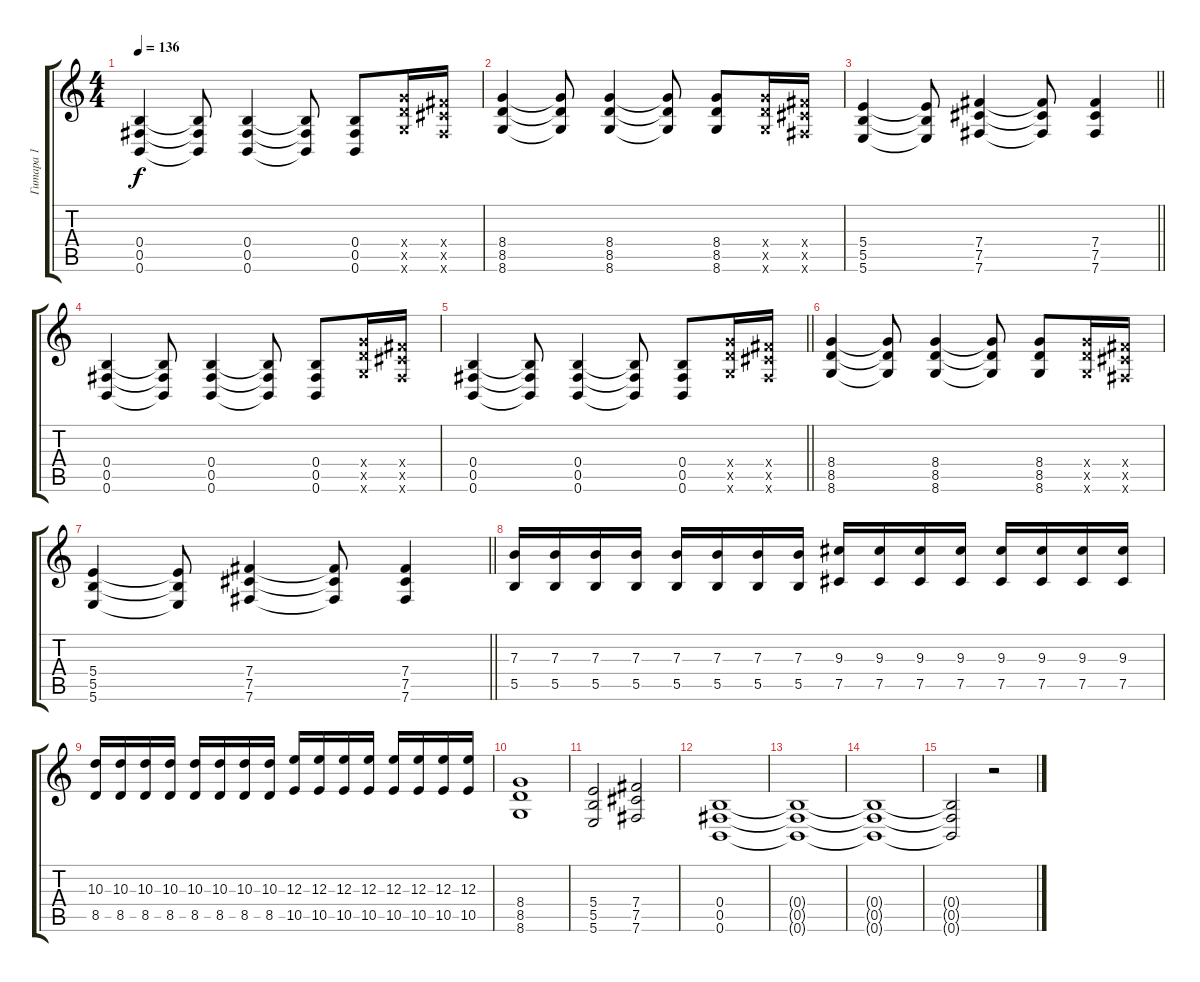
\track ("Гитара 1" "Гитара 1") {instrument distortionguitar}
\staff {score tabs}
\tuning (Db4 Ab3 E3 B2 Gb2 B1) {hide}
\ts (4 4)
\tempo 136
\clef g2
\ks c
(0.4 0.5 0.6).4{dy f} (0.4{t} 0.5{t} 0.6{t}).8 (0.4 0.5 0.6).4 (0.4{t} 0.5{t} 0.6{t}).8 (0.4 0.5 0.6).8 (8.4{x} 8.5{x} 8.6{x}).16 (7.4{x} 7.5{x} 7.6{x}).16 |
(8.4 8.5 8.6).4 (8.4{t} 8.5{t} 8.6{t}).8 (8.4 8.5 8.6).4 (8.4{t} 8.5{t} 8.6{t}).8 (8.4 8.5 8.6).8 (8.4{x} 8.5{x} 8.6{x}).16 (7.4{x} 7.5{x} 7.6{x}).16 |
\barLineRight lightlight
(5.4 5.5 5.6).4 (5.4{t} 5.5{t} 5.6{t}).8 (7.4 7.5 7.6).4 (7.4{t} 7.5{t} 7.6{t}).8 (7.4 7.5 7.6).4 |
(0.4 0.5 0.6).4 (0.4{t} 0.5{t} 0.6{t}).8 (0.4 0.5 0.6).4 (0.4{t} 0.5{t} 0.6{t}).8 (0.4 0.5 0.6).8 (8.4{x} 8.5{x} 8.6{x}).16 (7.4{x} 7.5{x} 7.6{x}).16 |
\barLineRight lightlight
(0.4 0.5 0.6).4 (0.4{t} 0.5{t} 0.6{t}).8 (0.4 0.5 0.6).4 (0.4{t} 0.5{t} 0.6{t}).8 (0.4 0.5 0.6).8 (8.4{x} 8.5{x} 8.6{x}).16 (7.4{x} 7.5{x} 7.6{x}).16 |
(8.4 8.5 8.6).4 (8.4{t} 8.5{t} 8.6{t}).8 (8.4 8.5 8.6).4 (8.4{t} 8.5{t} 8.6{t}).8 (8.4 8.5 8.6).8 (8.4{x} 8.5{x} 8.6{x}).16 (7.4{x} 7.5{x} 7.6{x}).16 |
\barLineRight lightlight
(5.4 5.5 5.6).4 (5.4{t} 5.5{t} 5.6{t}).8 (7.4 7.5 7.6).4 (7.4{t} 7.5{t} 7.6{t}).8 (7.4 7.5 7.6).4 |
(7.3 5.5).16 (7.3 5.5).16 (7.3 5.5).16 (7.3 5.5).16 (7.3 5.5).16 (7.3 5.5).16 (7.3 5.5).16 (7.3 5.5).16 (9.3 7.5).16 (9.3 7.5).16 (9.3 7.5).16 (9.3 7.5).16 (9.3 7.5).16 (9.3 7.5).16 (9.3 7.5).16 (9.3 7.5).16 |
(10.3 8.5).16 (10.3 8.5).16 (10.3 8.5).16 (10.3 8.5).16 (10.3 8.5).16 (10.3 8.5).16 (10.3 8.5).16 (10.3 8.5).16 (12.3 10.5).16 (12.3 10.5).16 (12.3 10.5).16 (12.3 10.5).16 (12.3 10.5).16 (12.3 10.5).16 (12.3 10.5).16 (12.3 10.5).16 |
(8.4 8.5 8.6).1 |
(5.4 5.5 5.6).2 (7.4 7.5 7.6).2 |
(0.4 0.5 0.6).1 |
(0.4{t} 0.5{t} 0.6{t}).1 |
(0.4{t} 0.5{t} 0.6{t}).1 |
(0.4{t} 0.5{t} 0.6{t}).2 r.2
